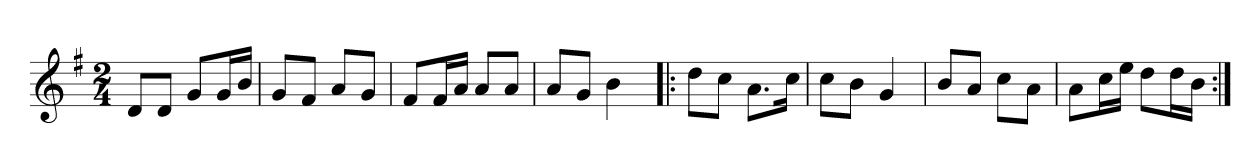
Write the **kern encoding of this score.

**kern
*part1
*staff1
*clefG2
*k[f#]
*G:
*M2/4
=1
8d/L
8d/J
8g/L
16g/L
16b/JJ
=2
8g/L
8f#/J
8a/L
8g/J
=3
8f#/L
16f#/L
16a/JJ
8a/L
8a/J
=4
8a/L
8g/J
4b\
!!LO:LB:g=z
=5!|:
8dd\L
8cc\J
8.a\L
16cc\Jk
=6
8cc\L
8b\J
4g/
=7
8b/L
8a/J
8cc\L
8a\J
=8
8a\L
16cc\L
16ee\JJ
8dd\L
16dd\L
16b\JJ
=:|!
*-
